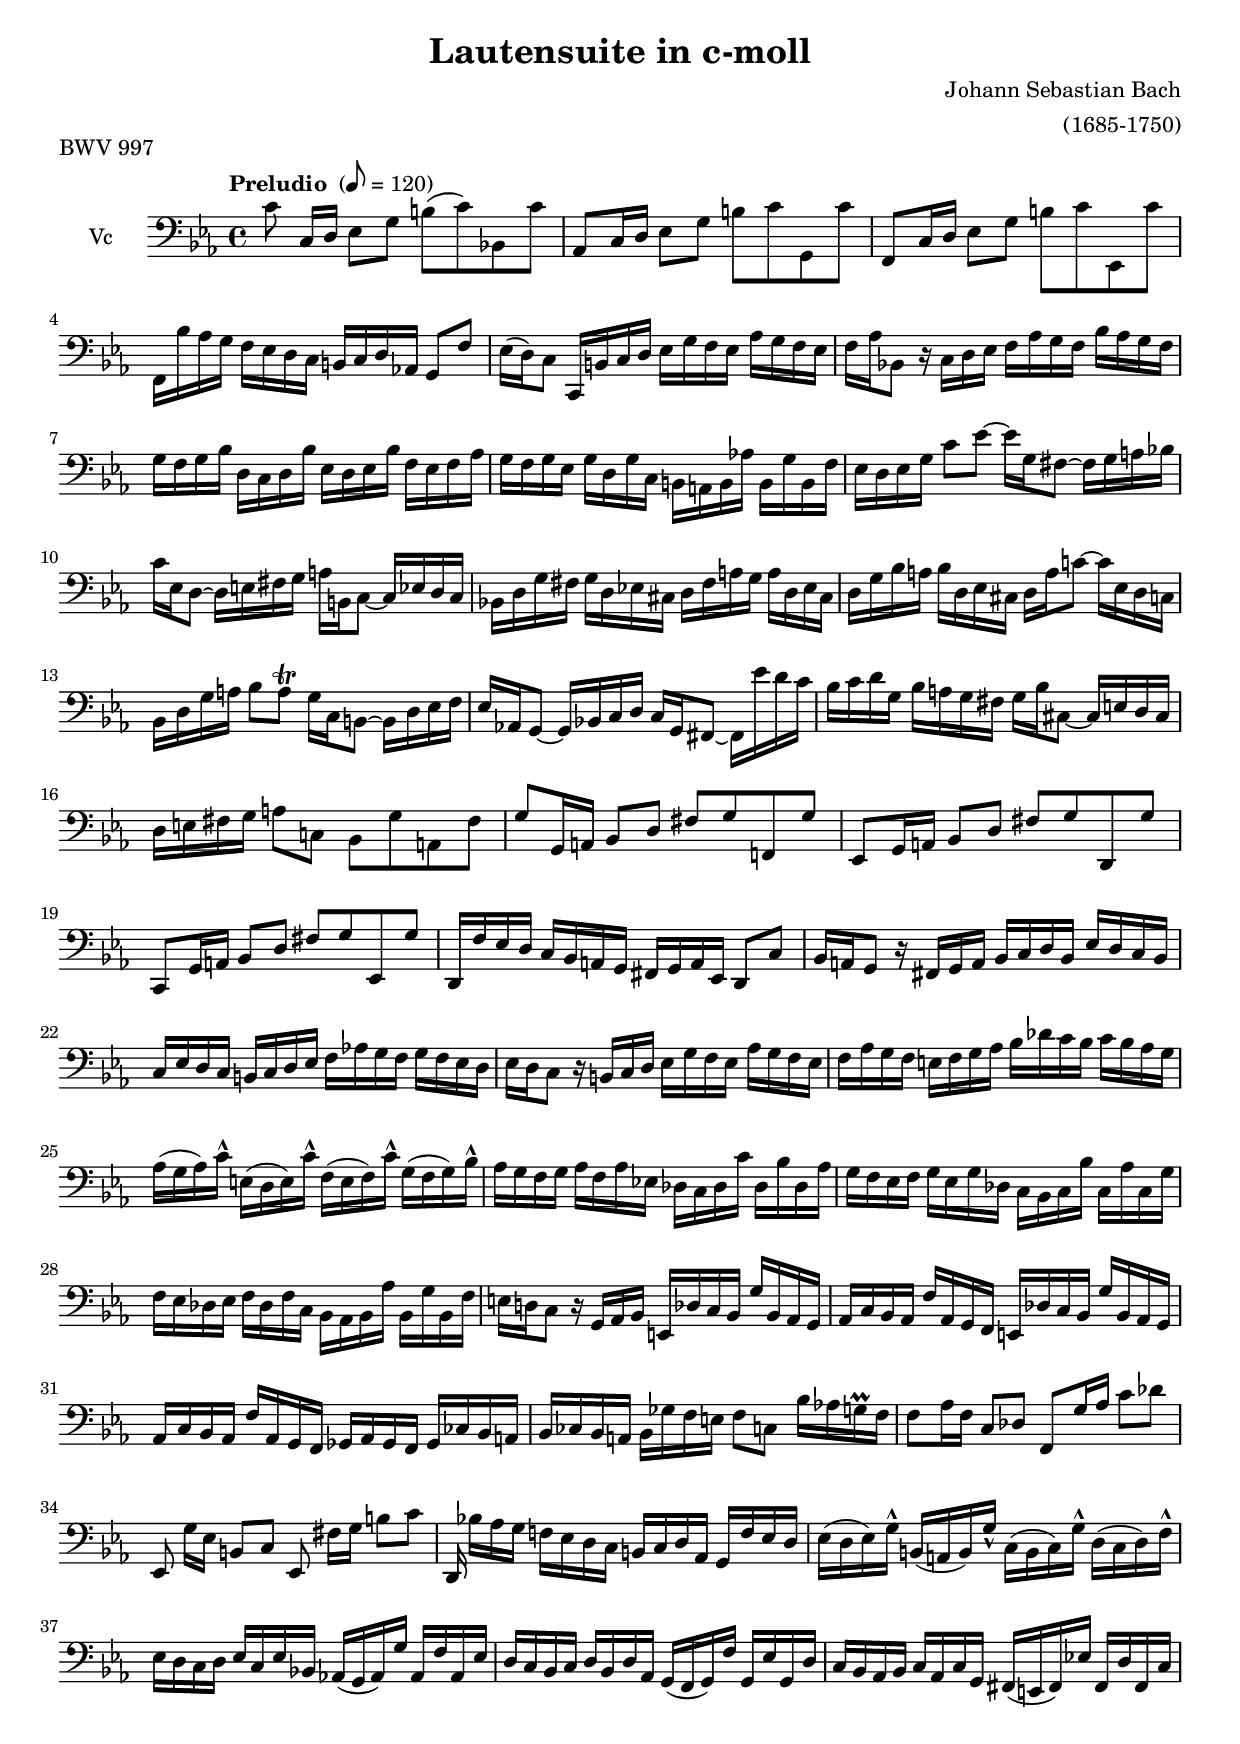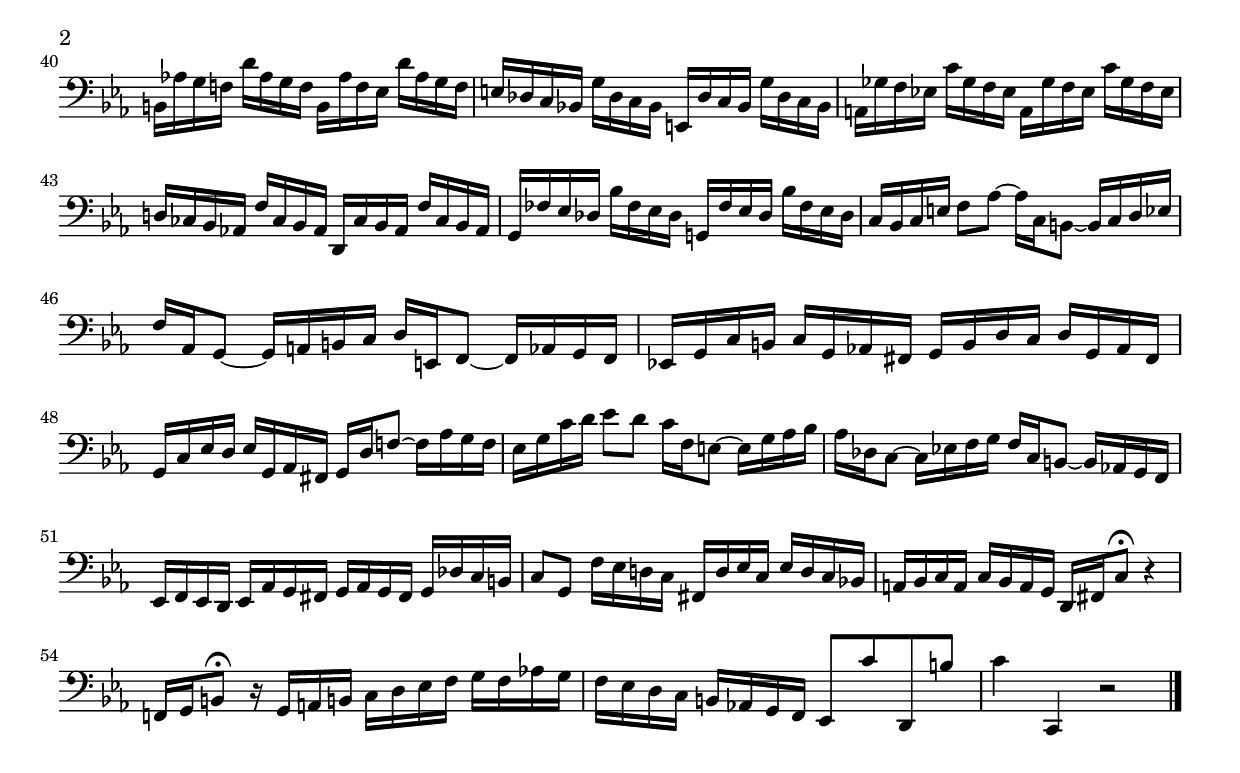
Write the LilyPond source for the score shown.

\version "2.12.3"
\include "deutsch.ly"

#(set-global-staff-size 19)

\header {
  title = "Lautensuite in c-moll"
%  subtitle = "Preludio"
  composer = "Johann Sebastian Bach"
  arranger = "(1685-1750)"
  piece = "BWV 997"
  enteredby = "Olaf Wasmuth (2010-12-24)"
}

voiceconsts = {
 \key d \minor
% \clef "treble"
% \clef "tenor"
 \clef "bass"
 %\numericTimeSignature

 \compressFullBarRests
 \time 4/4
 \tempo "Preludio " 8=120
}

va = \relative c''' {
  \voiceconsts

  d8 d,16[ e] f8 a cis( d) c,! d'
  b, d16 e f8 a cis d a, d'
  g,, d'16 e f8 a cis d f,, d''

  g,,16 c' b a g f e d cis d e b! a8 g'
  f16( e) d8 d,16 cis' d e f a g f b a g f
  g b c,!8 r16 d e f g b a g c b a g

  a g a c e, d e c' f, e f c' g f g b
  a g a f a e a d, cis h cis b'! cis, a' cis, g'

  f e f a d8 f~ f16 a, gis8~ gis16 a h c!
  d f, e8~ e16 fis gis a h cis, d8~ d16 f e d

  c! e a gis a e f! dis e gis h a h e, f dis
  e a c h c e, f dis e h' d!8~ d16 f, e d!

  c e a h c8 h\trill a16 d, cis8~ cis16 e f g
  f b,! a8~ a16 c! d e d a gis8~ gis16 f'' e d

  c d e a, c h a gis a c dis,8~ dis16 fis e dis
  e fis gis a h8 d,! c a' h, gis'
  a a,16 h c8 e gis a g,! a'

  f, a16 h c8 e gis a e, a'
  d,, a'16 h c8 e gis a f, a' 
  e,16 g' f e d c h a gis a h f e8 d'

  c16 h a8 r16 gis a h c d e c f e d c
  d f e d cis d e f g b! a g a g f e
  f e d8 r16 cis d e f a g f b a g f

  g b a g fis g a b c es d c d c b a
  b( a b) d-^ fis,( e fis) d'-^ g,( fis g) d'-^ a( g a) c-^

  b a g a b g b f! es d es d' es, c' es, b'
  a g f g a f a es d c d c' d, b' d, a'

  g f es f g es g d c b c b' c, a' c, g'
  fis e! d8 r16 a b c fis, es' d c a' c, b a

  b d c b g' b, a g fis es' d c a' c, b a
  b d c b g' b, a g as b as g as des c h

  c des c h c as' g fis g8 d c'16 b! a\prall g
  g8 b16 g d8 es g, a'16 b d8 es!
  f,, a'16[ f] cis8 d f, gis'16[ a] cis8 d

  e,,16 c''![ b a] g! f e d cis d e b a g' f e
  f( e f) a-^ cis,( h cis) a'-^ d,( cis d) a'-^ e( d e) g-^

  f e d e f d f c! b!( a b) a' b, g' b, f'
  e d c d e c e b a( g a) g' a, f' a, e'

  d c b c d b d a gis( fis gis) f'! gis, e' gis, d'
  cis b'! a g! e' b a g cis, b' g f e' b a g

  fis es d c! a' es d c fis, es' d c a' es d c
  h as' g f! d' as g f h, as' g f d' as g f

  e! des c b! g' des c b e, des' c b g' des c b
  a ges' f es c' ges f es a,! ges' f es c' ges f es

  d c d fis g8 b~ b16 d, cis8~ cis16 d e f
  g b, a8~ a16 h cis d e fis, g8~ g16 b a g

  f! a d cis d a b! gis a cis e d e a, b gis
  a d f e f a, b gis a e' g!8~ g16 b a g

  f a d e f8 e d16 g, fis8~ fis16 a b c
  b es, d8~ d16 f! g a g d cis8~ cis16 b! a g

  f g f e f b a gis a b a gis a es' d cis
  d8 a g'16 f e! d gis, e' f d f e d c!
  h c d h d c h a e gis d'8\fermata r4

  g,!16 a cis8\fermata r16 a h cis! d e f g a g b! a
  g f e d cis b! a g f8 d'' e,, cis''
  d4 d,, r2 \bar "|."
}


\book {
  \score {

    <<
      \new Staff <<
	\set Staff.instrumentName = #"Vc"
%	\va
	\transpose d c,, { \va }
      >>
    >>

    \layout {}

    \midi {
      \context {
	\Score
	tempoWholesPerMinute = #(ly:make-moment 120 8)
      }
    }
  }
}